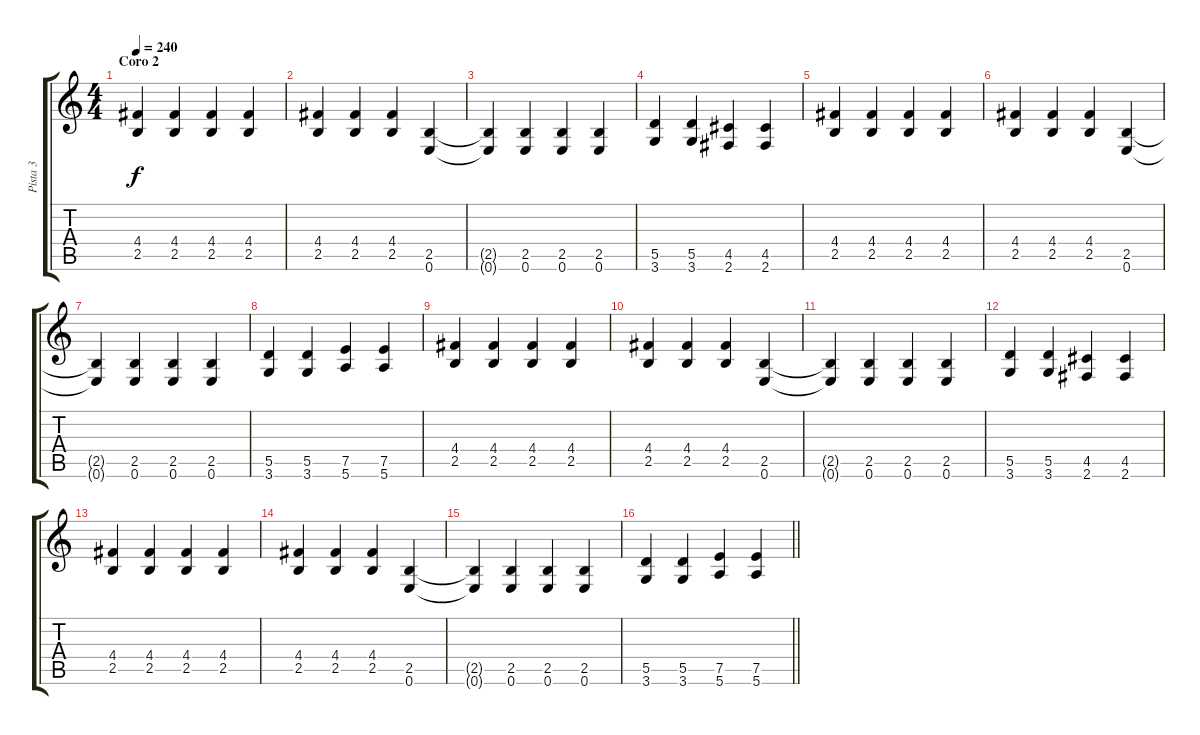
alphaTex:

\track ("Pista 3" "Pista 3") {instrument distortionguitar}
\staff {score tabs}
\tuning (E4 B3 G3 D3 A2 E2) {hide}
\ts (4 4)
\section ("" "Coro 2")
\tempo 240
\clef g2
\ks c
(4.4 2.5).4{dy f} (4.4 2.5).4 (4.4 2.5).4 (4.4 2.5).4 |
(4.4 2.5).4 (4.4 2.5).4 (4.4 2.5).4 (2.5 0.6).4 |
(2.5{t} 0.6{t}).4 (2.5 0.6).4 (2.5 0.6).4 (2.5 0.6).4 |
(5.5 3.6).4 (5.5 3.6).4 (4.5 2.6).4 (4.5 2.6).4 |
(4.4 2.5).4 (4.4 2.5).4 (4.4 2.5).4 (4.4 2.5).4 |
(4.4 2.5).4 (4.4 2.5).4 (4.4 2.5).4 (2.5 0.6).4 |
(2.5{t} 0.6{t}).4 (2.5 0.6).4 (2.5 0.6).4 (2.5 0.6).4 |
(5.5 3.6).4 (5.5 3.6).4 (7.5 5.6).4 (7.5 5.6).4 |
(4.4 2.5).4 (4.4 2.5).4 (4.4 2.5).4 (4.4 2.5).4 |
(4.4 2.5).4 (4.4 2.5).4 (4.4 2.5).4 (2.5 0.6).4 |
(2.5{t} 0.6{t}).4 (2.5 0.6).4 (2.5 0.6).4 (2.5 0.6).4 |
(5.5 3.6).4 (5.5 3.6).4 (4.5 2.6).4 (4.5 2.6).4 |
(4.4 2.5).4 (4.4 2.5).4 (4.4 2.5).4 (4.4 2.5).4 |
(4.4 2.5).4 (4.4 2.5).4 (4.4 2.5).4 (2.5 0.6).4 |
(2.5{t} 0.6{t}).4 (2.5 0.6).4 (2.5 0.6).4 (2.5 0.6).4 |
\barLineRight lightlight
(5.5 3.6).4 (5.5 3.6).4 (7.5 5.6).4 (7.5 5.6).4
